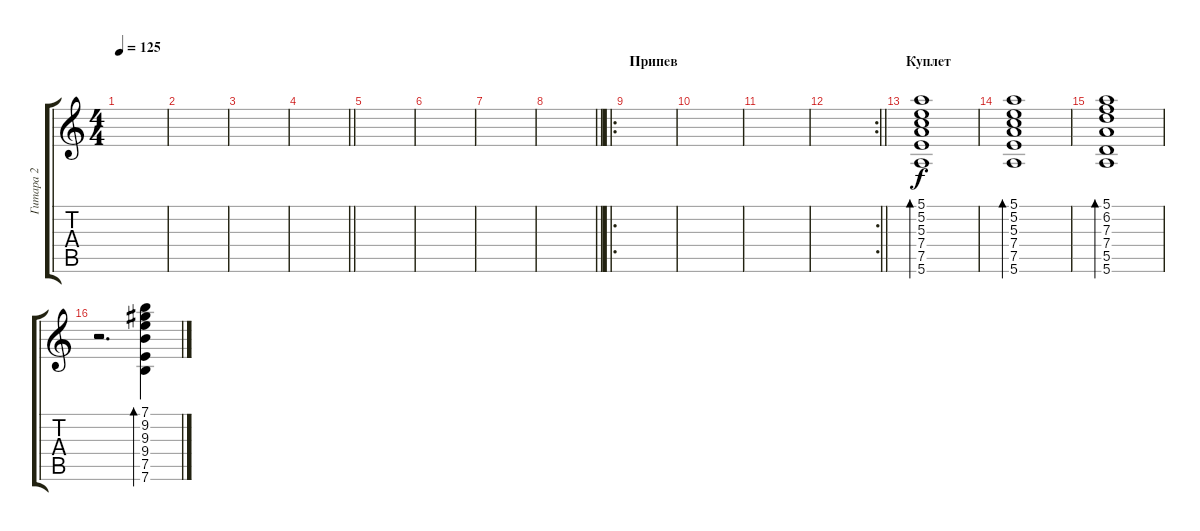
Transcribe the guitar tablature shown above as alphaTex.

\track ("Гитара 2" "Гитара 2") {instrument acousticguitarnylon}
\staff {score tabs}
\tuning (E4 B3 G3 D3 A2 E2) {hide}
\ts (4 4)
\tempo 125
\clef g2
\ks c
|
|
|
\barLineRight lightlight
|
|
|
|
\barLineRight lightlight
|
\ro
\section ("" "Припев")
|
|
|
\rc 2
\barLineRight lightlight
|
\section ("" "Куплет")
(5.1 5.2 5.3 7.4 7.5 5.6).1{bd 60} |
(5.1 5.2 5.3 7.4 7.5 5.6).1{bd 60} |
(5.1 6.2 7.3 7.4 5.5 5.6).1{bd 60} |
r.2{d} (7.1 9.2 9.3 9.4 7.5 7.6).4{bd 60}
